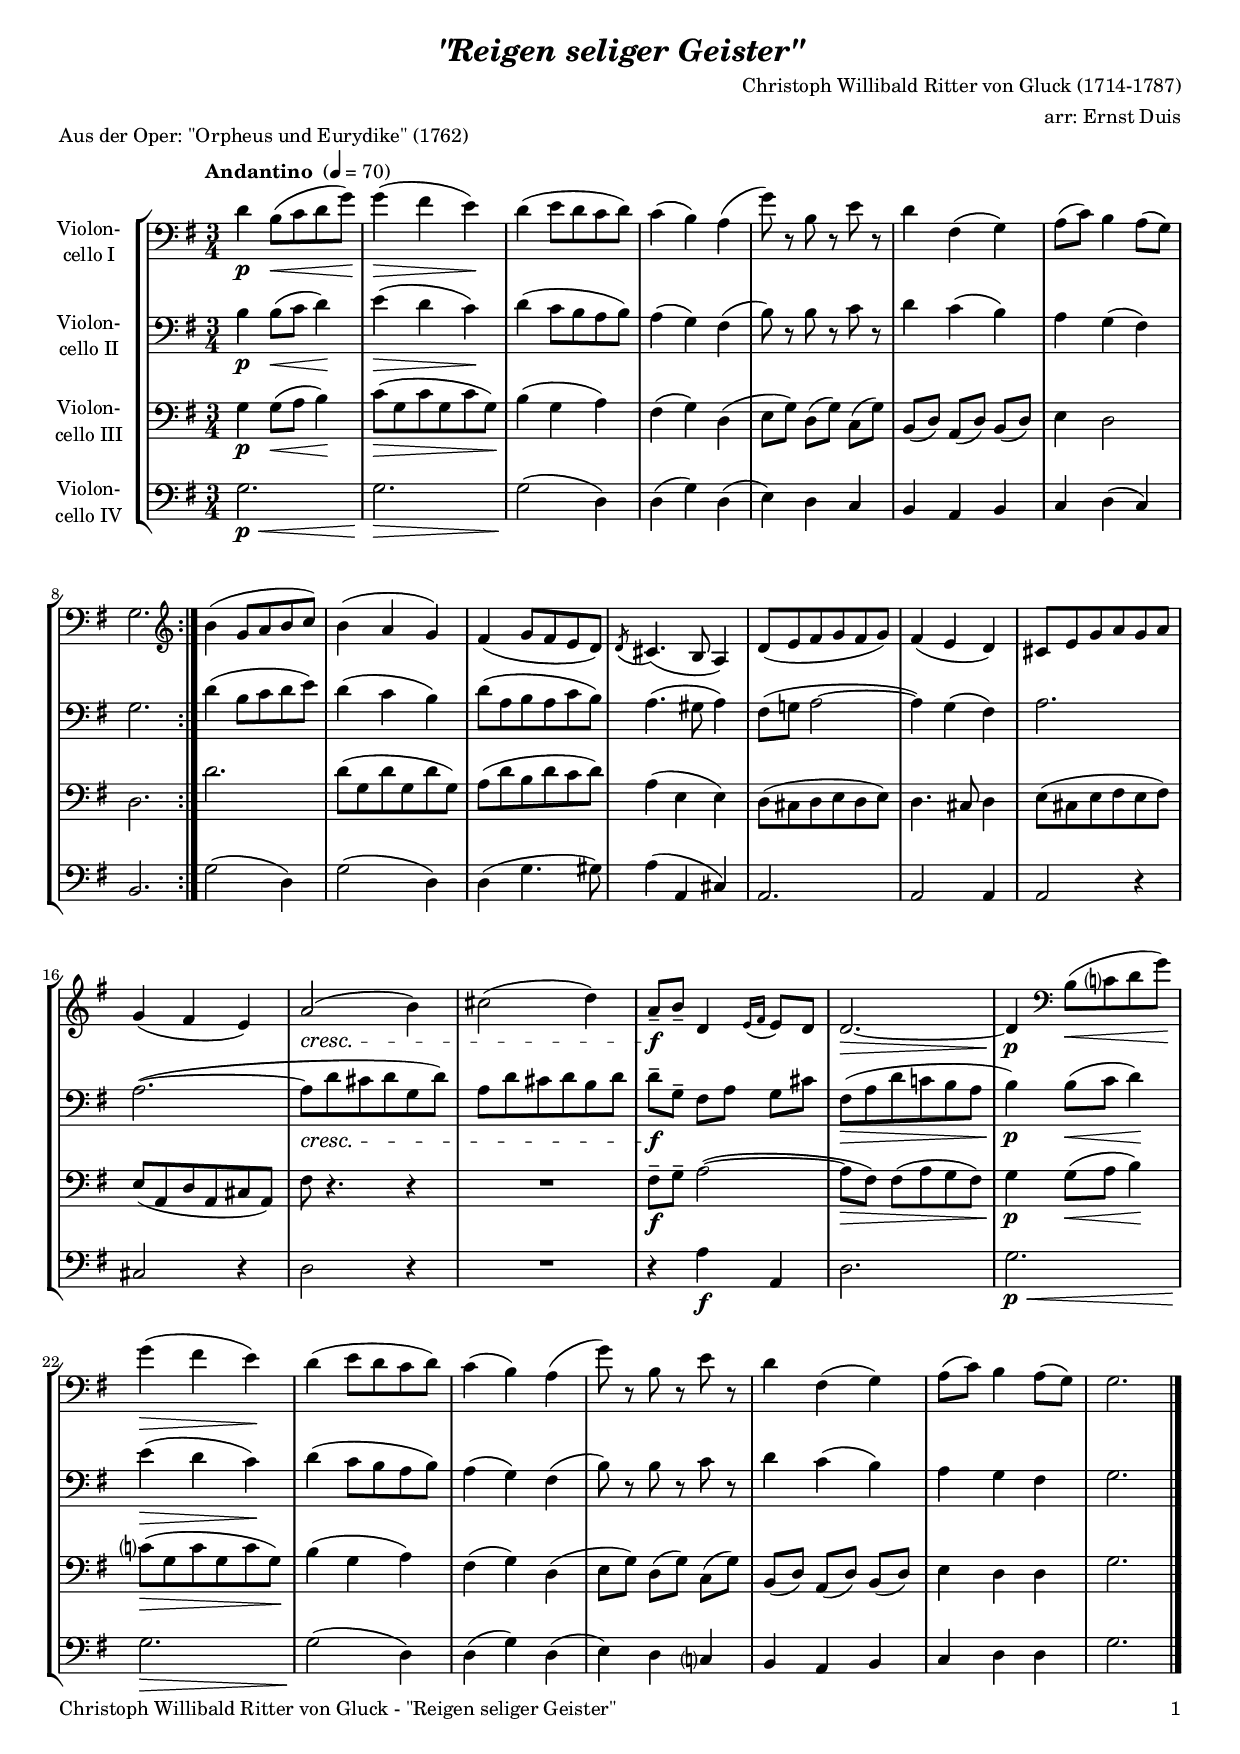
\version "2.20.2"
\include "deutsch.ly"
  
#(set-global-staff-size 17)

\header {
  title     = \markup \bold \italic "\"Reigen seliger Geister\""
  composer  = "Christoph Willibald Ritter von Gluck (1714-1787)"
  arranger  = "arr: Ernst Duis"
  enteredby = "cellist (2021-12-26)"
  piece     = "Aus der Oper: \"Orpheus und Eurydike\" (1762)"
}

voiceconsts = {
  \key f \major
  \time 3/4
  \clef "bass"
%  \numericTimeSignature
  \compressEmptyMeasures
  % Set default beaming for all staves
%  \set Timing.beamExceptions = #'()
%  \set Timing.baseMoment     = #(ly:make-moment 1 4)
%  \set Timing.beatStructure  = #'(1 1 1)
  \tempo "Andantino " 4=70
}

micl = "clarinet"
mifl = "flute"
miob = "oboe"
mifh = "french horn"
misx = "tenor sax"
mist = "string ensemble 1"
misz = "string ensemble 2"
mivl = "violin"
miba = "cello"
mipz = "pizzicato strings"

dolc = \markup \italic "dolce"
rit  = \mark \markup \box \italic "rit."

va = \relative c' {
  \voiceconsts

  \repeat volta 2 {
    c4\p a8(\< b c f)\!
    f4(\> e d)\!
    c( d8 c b c)
    b4( a) g(
    f'8) r a, r d r
    c4 e,( f)

    g8( b) a4 g8( f)
    f2.
  } \clef "treble"
  a'4( f8 g a b)
  a4( g f)
  e( f8 e d c)
  \acciaccatura c h4.( a8 g4)
  c8( d e f e f)

  e4( d c)
  h8 d f g f g
  f4( e d)
  g2(\cresc a4)
  h2( c4)
  g8--\f a-- c,4 \appoggiatura { d16[ e] } d8 c
  c2.~\>

  c4\!\p \clef "bass" a8(\< b? c f)\!
  f4(\> e d)\!
  c( d8 c b c)
  b4( a) g4(
  f'8) r a, r d r
  c4 e,( f)
  g8( b) a4 g8( f)
  f2. \bar "|."
}

vb = \relative c' {
  \voiceconsts

  \repeat volta 2 {
    a4\p a8(\< b c4)\!
    d(\> c b)\!
    c( b8 a g a)
    g4( f) e(
    a8) r a r b r
    c4 b( a)

    g f( e)
    f2.
  }
  c'4( a8 b c d)
  c4( b a)
  c8( g a g b a)
  g4.( fis8 g4)
  e8( f! g2~

  g4) f( e)
  g2.
  g(~
  g8\cresc c h c f, c')
  g c h c a c
  c--\f f,-- e[ g] f h
  e,(\> g c b! a g

  a4)\!\p a8(\< b c4)\!
  d(\> c b)\!
  c( b8 a g a)
  g4( f) e(
  a8) r a r b r
  c4 b( a)
  g f e
  f2. \bar "|."
}

vc = \relative c {
  \voiceconsts

  \repeat volta 2 {
    f4\p f8(\< g a4)\!
    b8(\> f b f b f)\!
    a4( f g)
    e( f) c(
    d8 f) c[( f)] b,( f')
    a,( c) g[( c)] a( c)

    d4 c2
    c2.
  }
  c'
  c8( f, c' f, c' f,)
  g( c a c b c)
  g4( d d)
  c8( h c d c d)

  c4. h8 c4
  d8( h d e d e)
  d( g, c g h g)
  e' r4. r4
  R2.
  e8--\f f-- g2(~
  g8\> e) e[( g f e)]

  f4\!\p f8(\< g a4)\!
  b?8(\> f b f b f)\!
  a4( f g)
  e( f) c(
  d8 f) c[( f)] b,( f')
  a,( c) g[( c)] a( c)
  d4 c c
  f2. \bar "|."
}

vd = \relative c {
  \voiceconsts

  \repeat volta 2 {
    f2.\p\<
    f\!\>
    f2(\! c4)
    c( f) c(
    d) c b
    a g a

    b c( b)
    a2.
  }
  f'2( c4)
  f2( c4)
  c( f4. fis8)
  g4( g, h)
  g2.

  g2 g4
  g2 r4
  h2 r4
  c2 r4
  R2.
  r4 g'\f g,
  c2.

  f\p\<
  f\!\>
  f2(\! c4)
  c( f) c(
  d) c b?
  a g a
  b c c
  f2. \bar "|."
}


music = \new StaffGroup <<
      \new Staff {
	\set Staff.midiInstrument = \miba
	\set Staff.instrumentName = \markup \center-column { "Violon-" "cello I" }
	\transpose f g { \va }
      }

      \new Staff {
	\set Staff.midiInstrument = \miba
	\set Staff.instrumentName = \markup \center-column { "Violon-" "cello II" }
	\transpose f g { \vb }
      }

      \new Staff {
	\set Staff.midiInstrument = \miba
	\set Staff.instrumentName = \markup \center-column { "Violon-" "cello III" }
	\transpose f g { \vc }
      }

      \new Staff {
	\set Staff.midiInstrument = \miba
	\set Staff.instrumentName = \markup \center-column { "Violon-" "cello IV" }
	\transpose f g { \vd }
      }
>>

\book {
   \paper {
    print-page-number = ##t
    print-first-page-number = ##t
    ragged-last-bottom = ##f
    oddHeaderMarkup = \markup \null
    evenHeaderMarkup = \markup \null
    oddFooterMarkup = \markup {
      \fill-line {
%        \on-the-fly #print-page-number-check-first
        "Christoph Willibald Ritter von Gluck - \"Reigen seliger Geister\"" \fromproperty #'page:page-number-string
      }
    }
    evenFooterMarkup = \oddFooterMarkup
  } \score {
    \music
    \layout {}
  }

  \score {
    \unfoldRepeats \music

    \midi {
      \context {
        \Score
      }
    }
  }
}